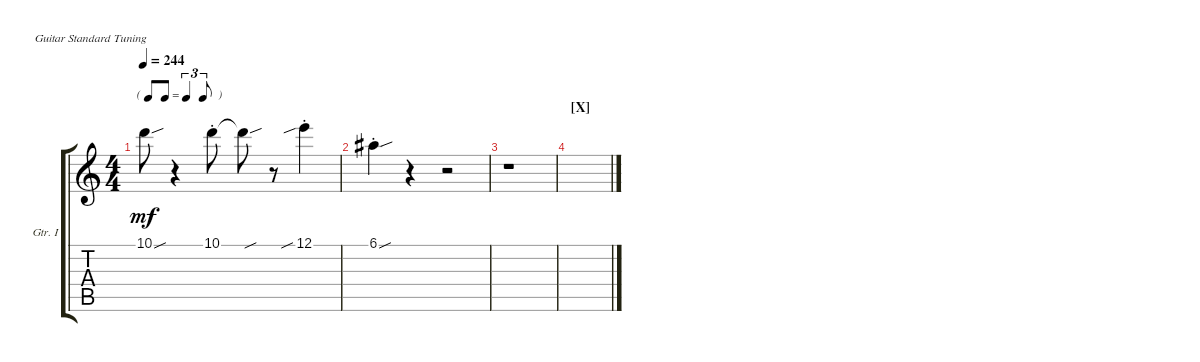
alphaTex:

\defaultSystemsLayout 4
\bracketExtendMode groupsimilarinstruments
\firstSystemTrackNameOrientation horizontal
\otherSystemsTrackNameOrientation horizontal
\track ("Guitar I" "Gtr. I") {instrument acousticguitarsteel}
\staff {score tabs}
\tuning (E4 B3 G3 D3 A2 E2)
\ts (4 4)
\tf triplet8th
\tempo 244
\clef g2
\ks c
10.1{sou t}.8{dy mf} r.4 10.1{st}.8 10.1{sou t}.8 r.8 12.1{sib st}.4 |
6.1{sou st}.4 r.4 r.2 |
r.1 |
\section ("X" "")
